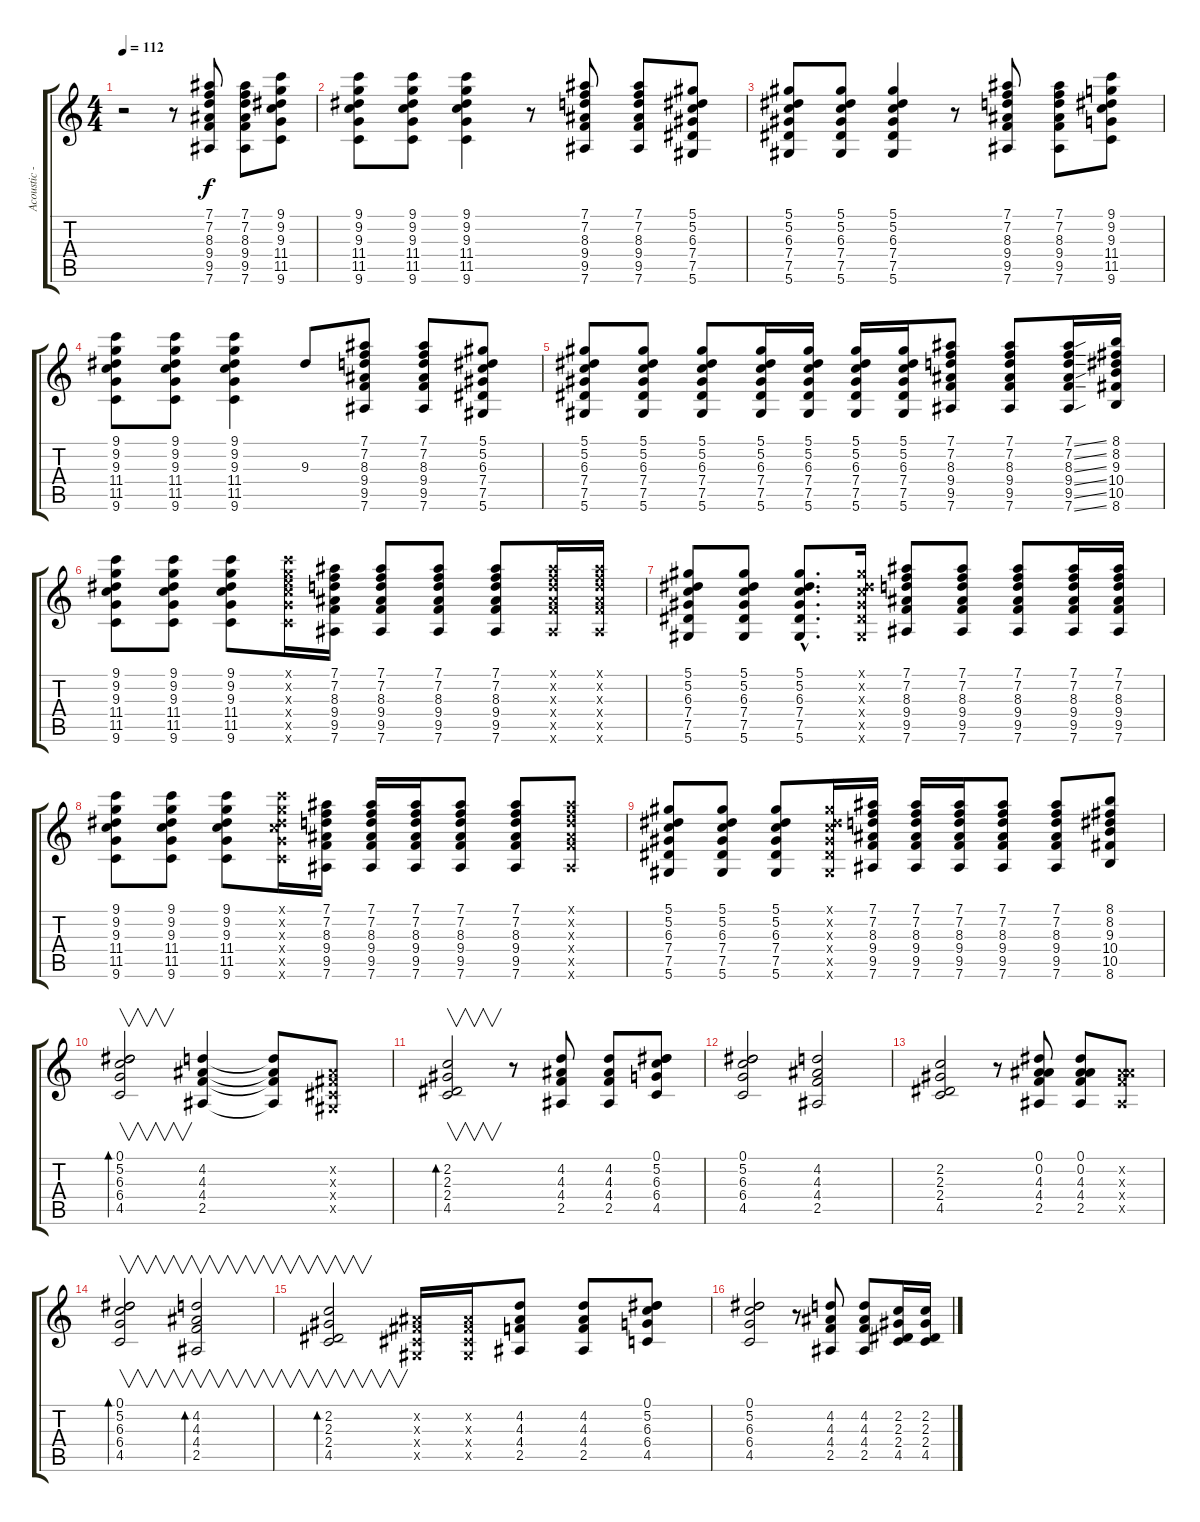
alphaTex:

\track ("Acoustic - Dave Mason" "Acoustic -") {instrument acousticguitarsteel}
\staff {score tabs}
\tuning (Eb4 Bb3 Gb3 Db3 Ab2 Eb2) {hide}
\ts (4 4)
\tempo 112
\clef g2
\ks c
r.2{dy f instrument acousticguitarsteel} r.8 (7.1 7.2 8.3 9.4 9.5 7.6).8 (7.1 7.2 8.3 9.4 9.5 7.6).8 (9.1 9.2 9.3 11.4 11.5 9.6).8 |
(9.1 9.2 9.3 11.4 11.5 9.6).8 (9.1 9.2 9.3 11.4 11.5 9.6).8 (9.1 9.2 9.3 11.4 11.5 9.6).4 r.8 (7.1 7.2 8.3 9.4 9.5 7.6).8 (7.1 7.2 8.3 9.4 9.5 7.6).8 (5.1 5.2 6.3 7.4 7.5 5.6).8 |
(5.1 5.2 6.3 7.4 7.5 5.6).8 (5.1 5.2 6.3 7.4 7.5 5.6).8 (5.1 5.2 6.3 7.4 7.5 5.6).4 r.8 (7.1 7.2 8.3 9.4 9.5 7.6).8 (7.1 7.2 8.3 9.4 9.5 7.6).8 (9.1 9.2 9.3 11.4 11.5 9.6).8 |
(9.1 9.2 9.3 11.4 11.5 9.6).8 (9.1 9.2 9.3 11.4 11.5 9.6).8 (9.1 9.2 9.3 11.4 11.5 9.6).4 9.3.8 (7.1 7.2 8.3 9.4 9.5 7.6).8 (7.1 7.2 8.3 9.4 9.5 7.6).8 (5.1 5.2 6.3 7.4 7.5 5.6).8 |
(5.1 5.2 6.3 7.4 7.5 5.6).8 (5.1 5.2 6.3 7.4 7.5 5.6).8 (5.1 5.2 6.3 7.4 7.5 5.6).8 (5.1 5.2 6.3 7.4 7.5 5.6).16 (5.1 5.2 6.3 7.4 7.5 5.6).16 (5.1 5.2 6.3 7.4 7.5 5.6).16 (5.1 5.2 6.3 7.4 7.5 5.6).16 (7.1 7.2 8.3 9.4 9.5 7.6).8 (7.1 7.2 8.3 9.4 9.5 7.6).8 (7.1{ss} 7.2{ss} 8.3{ss} 9.4{ss} 9.5{ss} 7.6{ss}).16 (8.1 8.2 9.3 10.4 10.5 8.6).16 |
(9.1 9.2 9.3 11.4 11.5 9.6).8 (9.1 9.2 9.3 11.4 11.5 9.6).8 (9.1 9.2 9.3 11.4 11.5 9.6).8 (9.1{x} 9.2{x} 10.3{x} 11.4{x} 11.5{x} 9.6{x}).16 (7.1 7.2 8.3 9.4 9.5 7.6).16 (7.1 7.2 8.3 9.4 9.5 7.6).8 (7.1 7.2 8.3 9.4 9.5 7.6).8 (7.1 7.2 8.3 9.4 9.5 7.6).8 (7.1{x} 7.2{x} 8.3{x} 9.4{x} 9.5{x} 7.6{x}).16 (7.1{x} 7.2{x} 8.3{x} 9.4{x} 9.5{x} 7.6{x}).16 |
(5.1 5.2 6.3 7.4 7.5 5.6).8 (5.1 5.2 6.3 7.4 7.5 5.6).8 (5.1{hac} 5.2{hac} 6.3{hac} 7.4{hac} 7.5{hac} 5.6{hac}).8{d} (5.1{x} 5.2{x} 6.3{x} 7.4{x} 7.5{x} 5.6{x}).16 (7.1 7.2 8.3 9.4 9.5 7.6).8 (7.1 7.2 8.3 9.4 9.5 7.6).8 (7.1 7.2 8.3 9.4 9.5 7.6).8 (7.1 7.2 8.3 9.4 9.5 7.6).16 (7.1 7.2 8.3 9.4 9.5 7.6).16 |
(9.1 9.2 9.3 11.4 11.5 9.6).8 (9.1 9.2 9.3 11.4 11.5 9.6).8 (9.1 9.2 9.3 11.4 11.5 9.6).8 (9.1{x} 9.2{x} 9.3{x} 11.4{x} 11.5{x} 9.6{x}).16 (7.1 7.2 8.3 9.4 9.5 7.6).16 (7.1 7.2 8.3 9.4 9.5 7.6).16 (7.1 7.2 8.3 9.4 9.5 7.6).16 (7.1 7.2 8.3 9.4 9.5 7.6).8 (7.1 7.2 8.3 9.4 9.5 7.6).8 (7.1{x} 7.2{x} 8.3{x} 9.4{x} 9.5{x} 7.6{x}).8 |
(5.1 5.2 6.3 7.4 7.5 5.6).8 (5.1 5.2 6.3 7.4 7.5 5.6).8 (5.1 5.2 6.3 7.4 7.5 5.6).8 (5.1{x} 5.2{x} 6.3{x} 7.4{x} 7.5{x} 5.6{x}).16 (7.1 7.2 8.3 9.4 9.5 7.6).16 (7.1 7.2 8.3 9.4 9.5 7.6).16 (7.1 7.2 8.3 9.4 9.5 7.6).16 (7.1 7.2 8.3 9.4 9.5 7.6).8 (7.1 7.2 8.3 9.4 9.5 7.6).8 (8.1 8.2 9.3 10.4 10.5 8.6).8 |
(0.1 5.2 6.3 6.4 4.5).2{v bd 60} (4.2 4.3 4.4 2.5).4 (4.2{t} 4.3{t} 4.4{t} 2.5{t}).8 (0.2{x} 0.3{x} 0.4{x} 0.5{x}).8 |
(2.2 2.3 2.4 4.5).2{v bd 120} r.8 (4.2 4.3 4.4 2.5).8 (4.2 4.3 4.4 2.5).8 (0.1 5.2 6.3 6.4 4.5).8 |
(0.1 5.2 6.3 6.4 4.5).2 (4.2 4.3 4.4 2.5).2 |
(2.2 2.3 2.4 4.5).2 r.8 (0.1 0.2 4.3 4.4 2.5).8 (0.1 0.2 4.3 4.4 2.5).8 (0.2{x} 4.3{x} 4.4{x} 2.5{x}).8 |
(0.1 5.2 6.3 6.4 4.5).2{v bd 60} (4.2 4.3 4.4 2.5).2{v bd 120} |
(2.2 2.3 2.4 4.5).2{v bd 120} (0.2{x} 0.3{x} 0.4{x} 0.5{x}).16 (0.2{x} 0.3{x} 0.4{x} 0.5{x}).16 (4.2 4.3 4.4 2.5).8 (4.2 4.3 4.4 2.5).8 (0.1 5.2 6.3 6.4 4.5).8 |
(0.1 5.2 6.3 6.4 4.5).2 r.8 (4.2 4.3 4.4 2.5).8 (4.2 4.3 4.4 2.5).8 (2.2 2.3 2.4 4.5).16 (2.2 2.3 2.4 4.5).16
